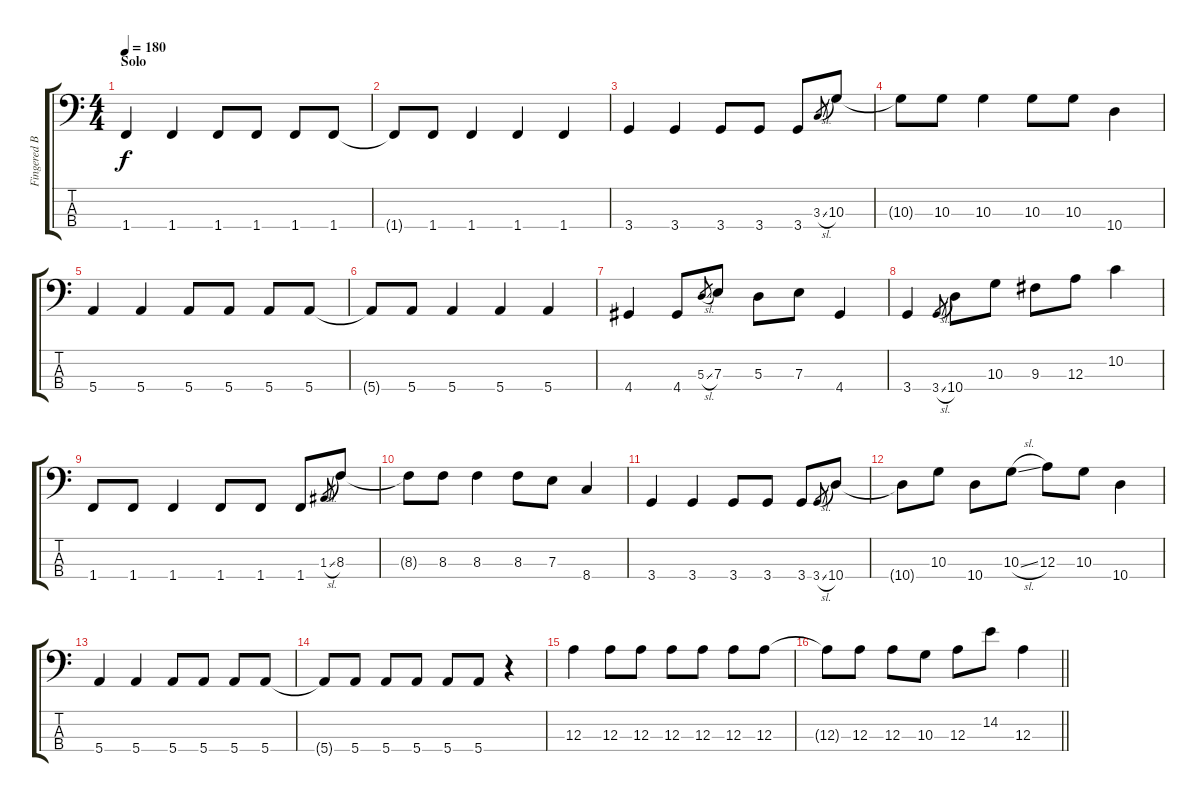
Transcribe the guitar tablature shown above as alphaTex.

\track ("Fingered Bass" "Fingered B") {instrument electricbassfinger}
\staff {score tabs}
\tuning (G2 D2 A1 E1) {hide}
\ts (4 4)
\section ("" "Solo")
\tempo 180
\clef f4
\ks c
1.4.4{dy f} 1.4.4 1.4.8 1.4.8 1.4.8 1.4.8 |
1.4{t}.8 1.4.8 1.4.4 1.4.4 1.4.4 |
3.4.4 3.4.4 3.4.8 3.4.8 3.4.8 3.3{sl}.8{gr} 10.3.8 |
10.3{t}.8 10.3.8 10.3.4 10.3.8 10.3.8 10.4.4 |
5.4.4 5.4.4 5.4.8 5.4.8 5.4.8 5.4.8 |
5.4{t}.8 5.4.8 5.4.4 5.4.4 5.4.4 |
4.4.4 4.4.8 5.3{sl}.8{gr} 7.3.8 5.3.8 7.3.8 4.4.4 |
3.4.4 3.4{sl}.8{gr} 10.4.8 10.3.8 9.3.8 12.3.8 10.2.4 |
1.4.8 1.4.8 1.4.4 1.4.8 1.4.8 1.4.8 1.3{sl}.8{gr} 8.3.8 |
8.3{t}.8 8.3.8 8.3.4 8.3.8 7.3.8 8.4.4 |
3.4.4 3.4.4 3.4.8 3.4.8 3.4.8 3.4{sl}.8{gr} 10.4.8 |
10.4{t}.8 10.3.8 10.4.8 10.3{sl}.8 12.3.8 10.3.8 10.4.4 |
5.4.4 5.4.4 5.4.8 5.4.8 5.4.8 5.4.8 |
5.4{t}.8 5.4.8 5.4.8 5.4.8 5.4.8 5.4.8 r.4 |
12.3.4 12.3.8 12.3.8 12.3.8 12.3.8 12.3.8 12.3.8 |
\barLineRight lightlight
12.3{t}.8 12.3.8 12.3.8 10.3.8 12.3.8 14.2.8 12.3.4
